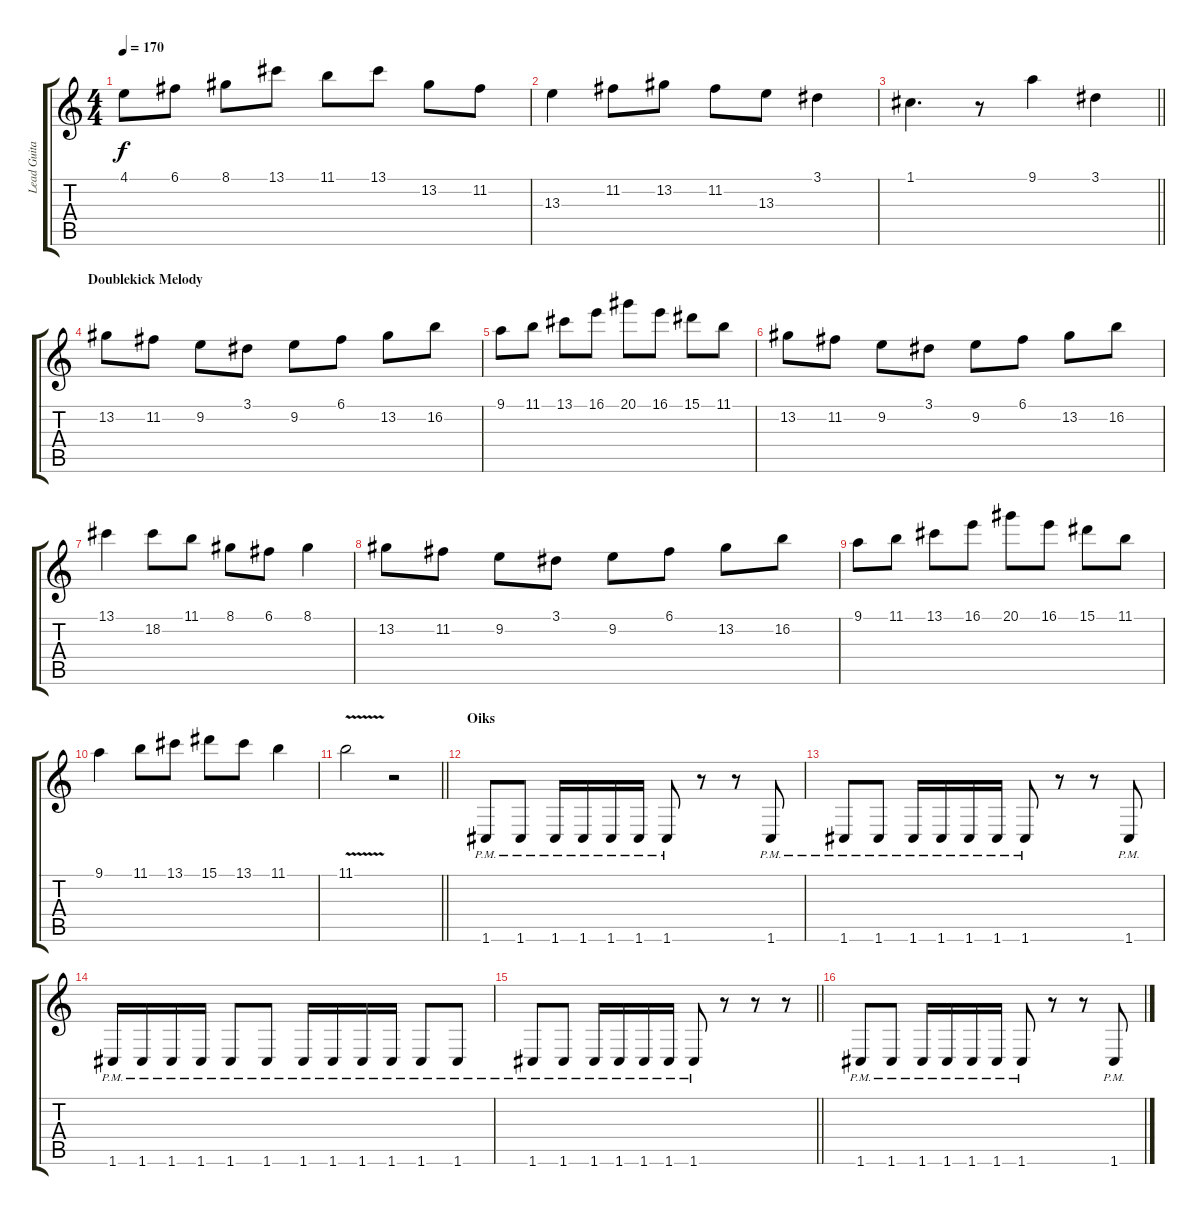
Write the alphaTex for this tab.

\track ("Lead Guitar" "Lead Guita") {instrument overdrivenguitar}
\staff {score tabs}
\tuning (C4 G3 Eb3 Bb2 F2 C2) {hide}
\ts (4 4)
\tempo 170
\clef g2
\ks c
4.1.8{dy f} 6.1.8 8.1.8 13.1.8 11.1.8 13.1.8 13.2.8 11.2.8 |
13.3.4 11.2.8 13.2.8 11.2.8 13.3.8 3.1.4 |
\barLineRight lightlight
1.1.4{d} r.8 9.1.4 3.1.4 |
\section ("" "Doublekick Melody")
13.2.8 11.2.8 9.2.8 3.1.8 9.2.8 6.1.8 13.2.8 16.2.8 |
9.1.8 11.1.8 13.1.8 16.1.8 20.1.8 16.1.8 15.1.8 11.1.8 |
13.2.8 11.2.8 9.2.8 3.1.8 9.2.8 6.1.8 13.2.8 16.2.8 |
13.1.4 18.2.8 11.1.8 8.1.8 6.1.8 8.1.4 |
13.2.8 11.2.8 9.2.8 3.1.8 9.2.8 6.1.8 13.2.8 16.2.8 |
9.1.8 11.1.8 13.1.8 16.1.8 20.1.8 16.1.8 15.1.8 11.1.8 |
9.1.4 11.1.8 13.1.8 15.1.8 13.1.8 11.1.4 |
\barLineRight lightlight
11.1{v}.2 r.2 |
\section ("" "Oiks")
1.6{pm}.8 1.6{pm}.8 1.6{pm}.16 1.6{pm}.16 1.6{pm}.16 1.6{pm}.16 1.6{pm}.8 r.8 r.8 1.6{pm}.8 |
1.6{pm}.8 1.6{pm}.8 1.6{pm}.16 1.6{pm}.16 1.6{pm}.16 1.6{pm}.16 1.6{pm}.8 r.8 r.8 1.6{pm}.8 |
1.6{pm}.16 1.6{pm}.16 1.6{pm}.16 1.6{pm}.16 1.6{pm}.8 1.6{pm}.8 1.6{pm}.16 1.6{pm}.16 1.6{pm}.16 1.6{pm}.16 1.6{pm}.8 1.6{pm}.8 |
\barLineRight lightlight
1.6{pm}.8 1.6{pm}.8 1.6{pm}.16 1.6{pm}.16 1.6{pm}.16 1.6{pm}.16 1.6{pm}.8 r.8 r.8 r.8 |
1.6{pm}.8 1.6{pm}.8 1.6{pm}.16 1.6{pm}.16 1.6{pm}.16 1.6{pm}.16 1.6{pm}.8 r.8 r.8 1.6{pm}.8
